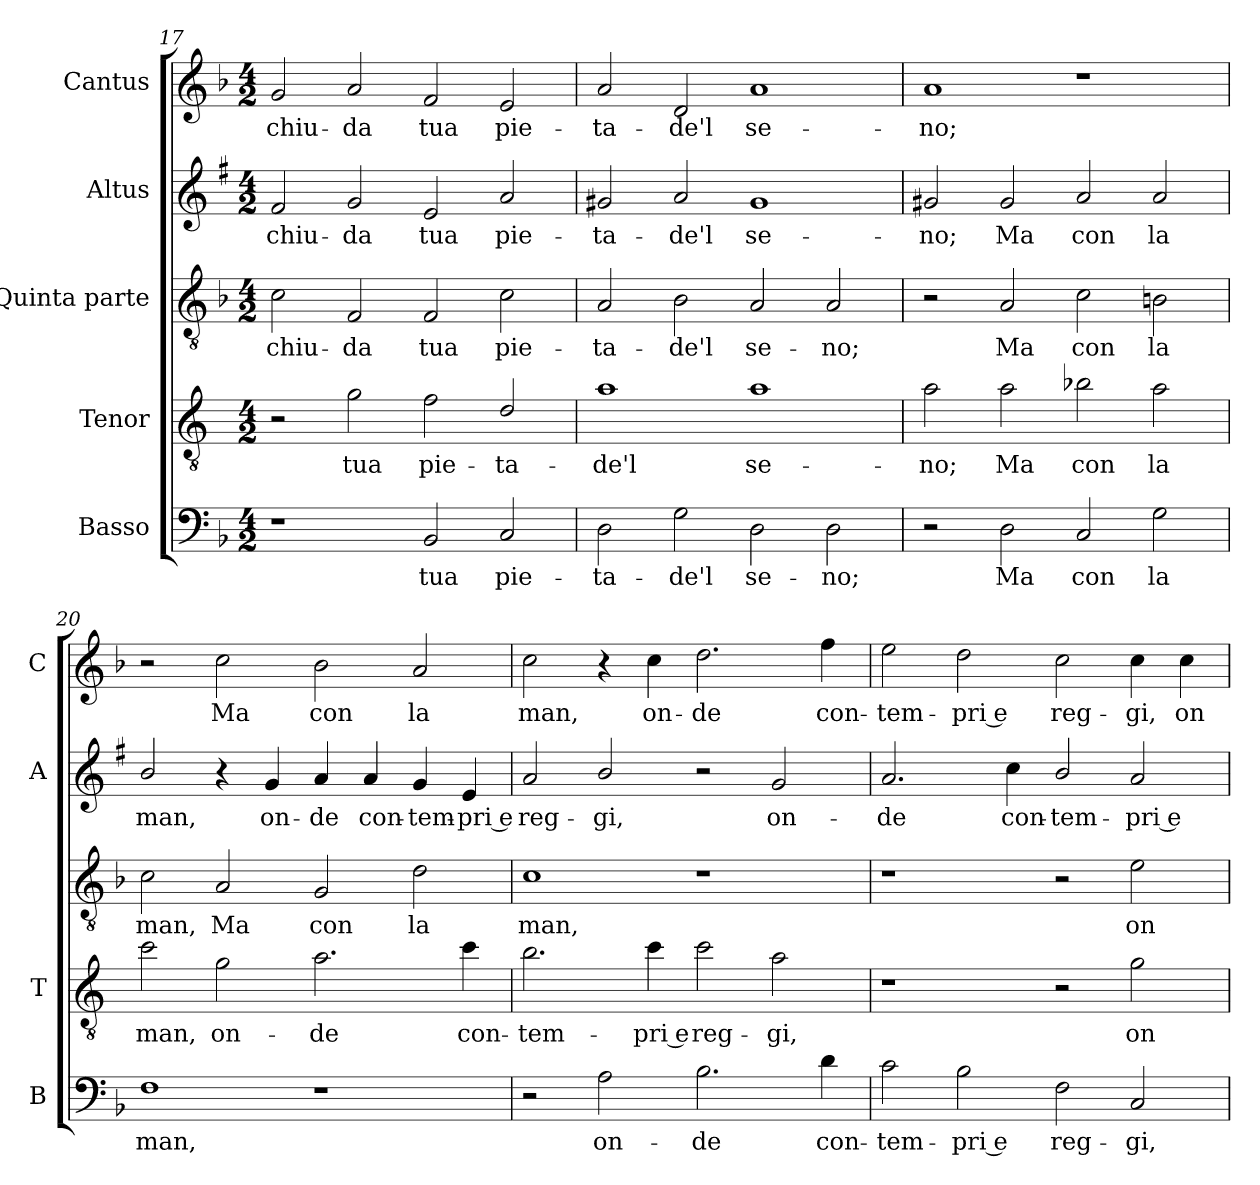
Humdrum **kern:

**kern	**text	**kern	**text	**kern	**text	**kern	**text	**kern	**text
*part5	*part5	*part4	*part4	*part3	*part3	*part2	*part2	*part1	*part1
*staff5	*staff5	*staff4	*staff4	*staff3	*staff3	*staff2	*staff2	*staff1	*staff1
*I"Basso	*	*I"Tenor	*	*I"Quinta parte	*	*I"Altus	*	*I"Cantus	*
*I'B	*	*I'T	*	*	*	*I'A	*	*I'C	*
*clefF4	*	*clefGv2	*	*clefGv2	*	*clefG2	*	*clefG2	*
*	*	*ITrd4c7	*	*	*	*ITrd1c2	*	*	*
*k[b-]	*	*k[b-]	*	*k[b-]	*	*k[b-]	*	*k[b-]	*
*F:	*	*F:	*	*F:	*	*F:	*	*F:	*
*M4/2	*	*M4/2	*	*M4/2	*	*M4/2	*	*M4/2	*
=17	=17	=17	=17	=17	=17	=17	=17	=17	=17
!	!	!	!	!	!LO:LY:b	!	!LO:LY:b	!	!LO:LY:b
1r	.	2r	.	2c\	chiu-	2e/	chiu-	2g/	chiu-
!	!	!	!LO:LY:b	!	!LO:LY:b	!	!LO:LY:b	!	!LO:LY:b
.	.	2c\	tua	2F/	-da	2f/	-da	2a/	-da
!	!LO:LY:b	!	!LO:LY:b	!	!LO:LY:b	!	!LO:LY:b	!	!LO:LY:b
2BB-/	tua	2B-\	pie-	2F/	tua	2d/	tua	2f/	tua
!	!LO:LY:b	!	!LO:LY:b	!	!LO:LY:b	!	!LO:LY:b	!	!LO:LY:b
2C/	pie-	2G/	-ta-	2c\	pie-	2g/	pie-	2e/	pie-
=18	=18	=18	=18	=18	=18	=18	=18	=18	=18
!	!LO:LY:b	!	!LO:LY:b	!	!LO:LY:b	!	!LO:LY:b	!	!LO:LY:b
2D\	-ta-	1d	-de'l	2A/	-ta-	2f#X/	-ta-	2a/	-ta-
!	!LO:LY:b	!	!	!	!LO:LY:b	!	!LO:LY:b	!	!LO:LY:b
2G\	-de'l	.	.	2B-\	-de'l	2g/	-de'l	2d/	-de'l
!	!LO:LY:b	!	!LO:LY:b	!	!LO:LY:b	!	!LO:LY:b	!	!LO:LY:b
2D\	se-	1d	se-	2A/	se-	1f#	se-	1a	se-
!	!LO:LY:b	!	!	!	!LO:LY:b	!	!	!	!
2D\	-no;	.	.	2A/	-no;	.	.	.	.
!!LO:LB:g=z
=19	=19	=19	=19	=19	=19	=19	=19	=19	=19
!	!	!	!LO:LY:b	!	!	!	!LO:LY:b	!	!LO:LY:b
2r	.	2d\	-no;	2r	.	2f#X/	-no;	1a	-no;
!	!LO:LY:b	!	!LO:LY:b	!	!LO:LY:b	!	!LO:LY:b	!	!
2D\	Ma	2d\	Ma	2A/	Ma	2f#/	Ma	.	.
!	!LO:LY:b	!	!LO:LY:b	!	!LO:LY:b	!	!LO:LY:b	!	!
2C/	con	2e-X\	con	2c\	con	2g/	con	1r	.
!	!LO:LY:b	!	!LO:LY:b	!	!LO:LY:b	!	!LO:LY:b	!	!
2G\	la	2d\	la	2Bn\	la	2g/	la	.	.
=20	=20	=20	=20	=20	=20	=20	=20	=20	=20
!	!LO:LY:b	!	!LO:LY:b	!	!LO:LY:b	!	!LO:LY:b	!	!
1F	man,	2f\	man,	2c\	man,	2a/	man,	2r	.
!	!	!	!LO:LY:b	!	!LO:LY:b	!	!	!	!LO:LY:b
.	.	2c\	on-	2A/	Ma	4r	.	2cc\	Ma
!	!	!	!	!	!	!	!LO:LY:b	!	!
.	.	.	.	.	.	4f/	on-	.	.
!	!	!	!LO:LY:b	!	!LO:LY:b	!	!LO:LY:b	!	!LO:LY:b
1r	.	2.d\	-de	2G/	con	4g/	-de	2b-\	con
!	!	!	!	!	!	!	!LO:LY:b	!	!
.	.	.	.	.	.	4g/	con-	.	.
!	!	!	!	!	!LO:LY:b	!	!LO:LY:b	!	!LO:LY:b
.	.	.	.	2d\	la	4f/	-tem-	2a/	la
!	!	!	!LO:LY:b	!	!	!	!LO:LY:b	!	!
.	.	4f\	con-	.	.	4d/	-pri e	.	.
=21	=21	=21	=21	=21	=21	=21	=21	=21	=21
!	!	!	!LO:LY:b	!	!LO:LY:b	!	!LO:LY:b	!	!LO:LY:b
2r	.	2.e\	-tem-	1c	man,	2g/	reg-	2cc\	man,
!	!LO:LY:b	!	!	!	!	!	!LO:LY:b	!	!
2A\	on-	.	.	.	.	2a/	-gi,	4r	.
!	!	!	!LO:LY:b	!	!	!	!	!	!LO:LY:b
.	.	4f\	-pri e	.	.	.	.	4cc\	on-
!	!LO:LY:b	!	!LO:LY:b	!	!	!	!	!	!LO:LY:b
2.B-\	-de	2f\	reg-	1r	.	2r	.	2.dd\	-de
!	!	!	!LO:LY:b	!	!	!	!LO:LY:b	!	!
.	.	2d\	-gi,	.	.	2f/	on-	.	.
!	!LO:LY:b	!	!	!	!	!	!	!	!LO:LY:b
4d\	con-	.	.	.	.	.	.	4ff\	con-
=22	=22	=22	=22	=22	=22	=22	=22	=22	=22
!	!LO:LY:b	!	!	!	!	!	!LO:LY:b	!	!LO:LY:b
2c\	-tem-	1r	.	1r	.	2.g/	-de	2ee\	-tem-
!	!LO:LY:b	!	!	!	!	!	!	!	!LO:LY:b
2B-\	-pri e	.	.	.	.	.	.	2dd\	-pri e
!	!	!	!	!	!	!	!LO:LY:b	!	!
.	.	.	.	.	.	4b-\	con-	.	.
!	!LO:LY:b	!	!	!	!	!	!LO:LY:b	!	!LO:LY:b
2F\	reg-	2r	.	2r	.	2a/	-tem-	2cc\	reg-
!	!LO:LY:b	!	!LO:LY:b	!	!LO:LY:b	!	!LO:LY:b	!	!LO:LY:b
2C/	-gi,	2c\	on-	2e\	on-	2g/	-pri e	4cc\	-gi,
!	!	!	!	!	!	!	!	!	!LO:LY:b
.	.	.	.	.	.	.	.	4cc\	on-
=	=	=	=	=	=	=	=	=	=
*-	*-	*-	*-	*-	*-	*-	*-	*-	*-
